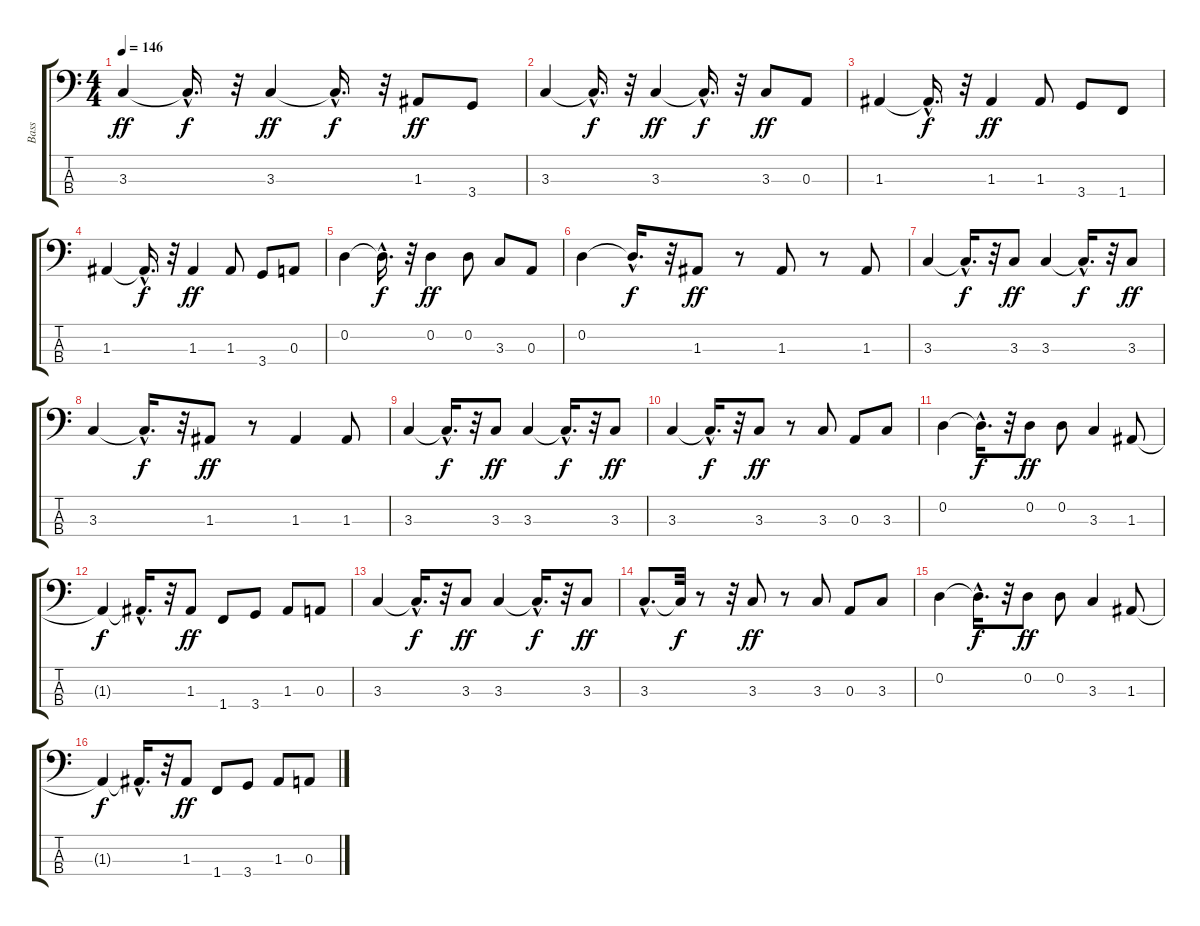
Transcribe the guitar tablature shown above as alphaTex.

\track ("Bass" "Bass") {instrument electricbassfinger}
\staff {score tabs}
\tuning (G2 D2 A1 E1) {hide}
\ts (4 4)
\tempo 146
\clef f4
\ks c
3.3.4{dy ff} 3.3{hac t}.16{d dy f} r.32 3.3.4{dy ff} 3.3{hac t}.16{d dy f} r.32 1.3.8{dy ff} 3.4.8 |
3.3.4 3.3{hac t}.16{d dy f} r.32 3.3.4{dy ff} 3.3{hac t}.16{d dy f} r.32 3.3.8{dy ff} 0.3.8 |
1.3.4 1.3{hac t}.16{d dy f} r.32 1.3.4{dy ff} 1.3.8 3.4.8 1.4.8 |
1.3.4 1.3{hac t}.16{d dy f} r.32 1.3.4{dy ff} 1.3.8 3.4.8 0.3.8 |
0.2.4 0.2{hac t}.16{d dy f} r.32 0.2.4{dy ff} 0.2.8 3.3.8 0.3.8 |
0.2.4 0.2{hac t}.16{d dy f} r.32 1.3.8{dy ff} r.8 1.3.8 r.8 1.3.8 |
3.3.4 3.3{hac t}.16{d dy f} r.32 3.3.8{dy ff} 3.3.4 3.3{hac t}.16{d dy f} r.32 3.3.8{dy ff} |
3.3.4 3.3{hac t}.16{d dy f} r.32 1.3.8{dy ff} r.8 1.3.4 1.3.8 |
3.3.4 3.3{hac t}.16{d dy f} r.32 3.3.8{dy ff} 3.3.4 3.3{hac t}.16{d dy f} r.32 3.3.8{dy ff} |
3.3.4 3.3{hac t}.16{d dy f} r.32 3.3.8{dy ff} r.8 3.3.8 0.3.8 3.3.8 |
0.2.4 0.2{hac t}.16{d dy f} r.32 0.2.8{dy ff} 0.2.8 3.3.4 1.3.8 |
1.3{t}.4{dy f} 1.3{hac t}.16{d} r.32 1.3.8{dy ff} 1.4.8 3.4.8 1.3.8 0.3.8 |
3.3.4 3.3{hac t}.16{d dy f} r.32 3.3.8{dy ff} 3.3.4 3.3{hac t}.16{d dy f} r.32 3.3.8{dy ff} |
3.3{hac}.8{d} 3.3{t}.32{dy f} r.8 r.32 3.3.8{dy ff} r.8 3.3.8 0.3.8 3.3.8 |
0.2.4 0.2{hac t}.16{d dy f} r.32 0.2.8{dy ff} 0.2.8 3.3.4 1.3.8 |
1.3{t}.4{dy f} 1.3{hac t}.16{d} r.32 1.3.8{dy ff} 1.4.8 3.4.8 1.3.8 0.3.8
